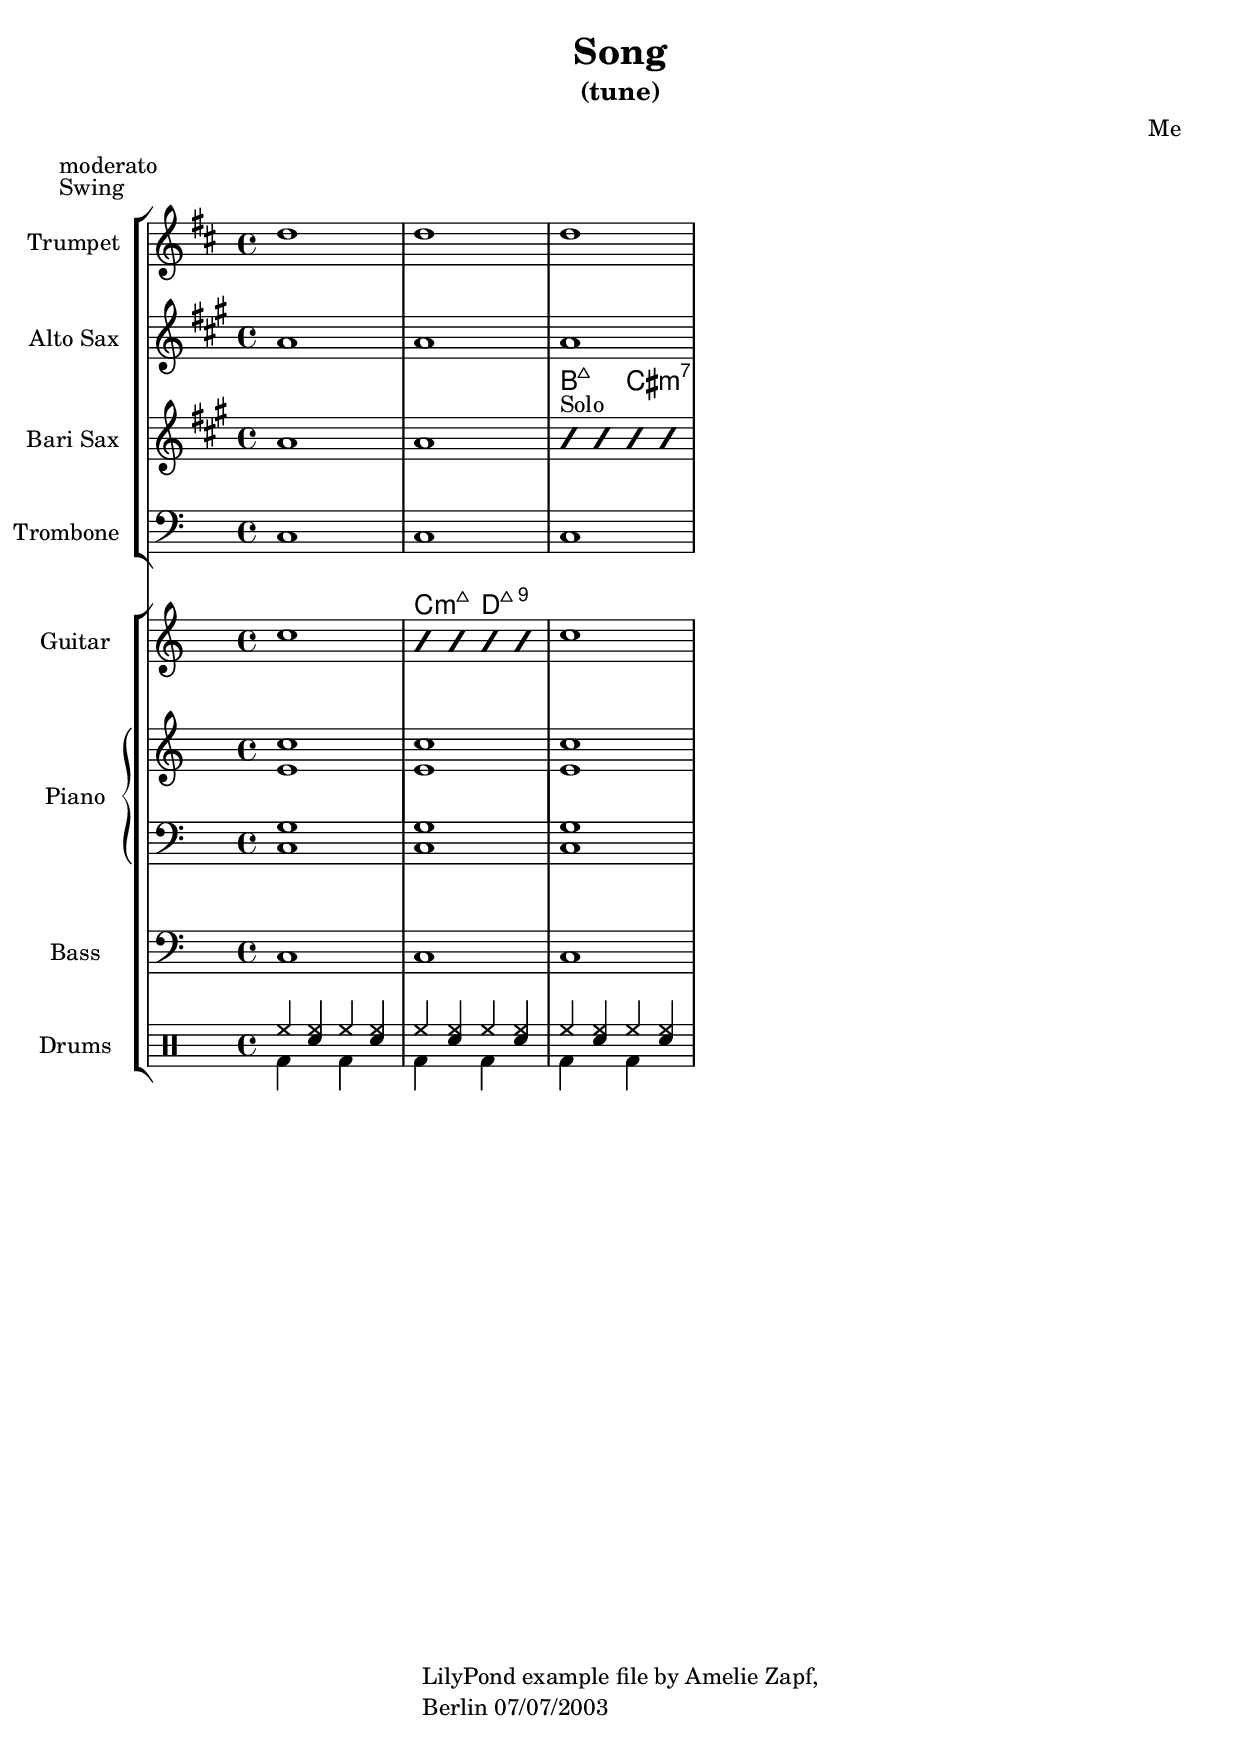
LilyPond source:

%% Do not edit this file; it is auto-generated from LSR http://lsr.dsi.unimi.it
%% This file is in the public domain.
\version "2.11.50"

\header {
  lsrtags = "keyboards, percussion, template"

  texidoc = "
This is quite an advanced template, for a jazz ensemble. Note that all
instruments are notated in @code{\\key c \\major}. This refers to the
key in concert pitch; the key will be automatically transposed if the
music is within a @code{\\transpose} section.

"
  doctitle = "Jazz combo template"
} % begin verbatim
\header {
  title = "Song"
  subtitle = "(tune)"
  composer = "Me"
  meter = "moderato"
  piece = "Swing"
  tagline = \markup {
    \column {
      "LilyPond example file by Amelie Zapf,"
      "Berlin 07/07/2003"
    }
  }
}

%#(set-global-staff-size 16)
\include "english.ly"

%%%%%%%%%%%% Some macros %%%%%%%%%%%%%%%%%%%

sl = {
  \override NoteHead #'style = #'slash
  \override Stem #'transparent = ##t
}
nsl = {
  \revert NoteHead #'style
  \revert Stem #'transparent
}
crOn = \override NoteHead #'style = #'cross
crOff = \revert NoteHead #'style

%% insert chord name style stuff here.

jazzChords = { }

%%%%%%%%%%%% Keys'n'thangs %%%%%%%%%%%%%%%%%

global = { \time 4/4 }

Key = { \key c \major }

% ############ Horns ############

% ------ Trumpet ------
trpt = \transpose c d \relative c'' {
  \Key
  c1 | c | c |
}
trpHarmony = \transpose c' d {
  \jazzChords
}
trumpet = {
  \global
  \set Staff.instrumentName = #"Trumpet"
  \clef treble
  <<
    \trpt
  >>
}

% ------ Alto Saxophone ------
alto = \transpose c a \relative c' {
  \Key
  c1 | c | c |
}
altoHarmony = \transpose c' a {
  \jazzChords
}
altoSax = {
  \global
  \set Staff.instrumentName = #"Alto Sax"
  \clef treble
  <<
    \alto
  >>
}

% ------ Baritone Saxophone ------
bari = \transpose c a' \relative c {
  \Key
  c1
  c1
  \sl
  d4^"Solo" d d d
  \nsl
}
bariHarmony = \transpose c' a \chordmode {
  \jazzChords s1 s d2:maj e:m7
}
bariSax = {
  \global
  \set Staff.instrumentName = #"Bari Sax"
  \clef treble
  <<
    \bari
  >>
}

% ------ Trombone ------
tbone = \relative c {
  \Key
  c1 | c | c
}
tboneHarmony = \chordmode {
  \jazzChords
}
trombone = {
  \global
  \set Staff.instrumentName = #"Trombone"
  \clef bass
  <<
    \tbone
  >>
}

% ############ Rhythm Section #############

% ------ Guitar ------
gtr = \relative c'' {
  \Key
  c1
  \sl
  b4 b b b
  \nsl
  c1
}
gtrHarmony = \chordmode {
  \jazzChords
  s1 c2:min7+ d2:maj9
}
guitar = {
  \global
  \set Staff.instrumentName = #"Guitar"
  \clef treble
  <<
    \gtr
  >>
}

%% ------ Piano ------
rhUpper = \relative c'' {
  \voiceOne
  \Key
  c1 | c | c
}
rhLower = \relative c' {
  \voiceTwo
  \Key
  e1 | e | e
}

lhUpper = \relative c' {
  \voiceOne
  \Key
  g1 | g | g
}
lhLower = \relative c {
  \voiceTwo
  \Key
  c1 | c | c
}

PianoRH = {
  \clef treble
  \global
  \set Staff.midiInstrument = #"acoustic grand"
  <<
    \new Voice = "one" \rhUpper
    \new Voice = "two" \rhLower
  >>
}
PianoLH = {
  \clef bass
  \global
  \set Staff.midiInstrument = "acoustic grand"
  <<
    \new Voice = "one" \lhUpper
    \new Voice = "two" \lhLower
  >>
}

piano = {
  <<
    \set PianoStaff.instrumentName = #"Piano"
    \new Staff = "upper" \PianoRH
    \new Staff = "lower" \PianoLH
  >>
}

% ------ Bass Guitar ------
Bass = \relative c {
  \Key
  c1 | c | c
}
bass = {
  \global
  \set Staff.instrumentName = #"Bass"
  \clef bass
  <<
    \Bass
  >>
}

% ------ Drums ------
up = \drummode {
  \voiceOne
  hh4 <hh sn> hh <hh sn>
  hh4 <hh sn> hh <hh sn>
  hh4 <hh sn> hh <hh sn>
}
down = \drummode {
  \voiceTwo
  bd4 s bd s
  bd4 s bd s
  bd4 s bd s
}

drumContents = {
  \global
  <<
    \set DrumStaff.instrumentName = #"Drums"
    \new DrumVoice \up
    \new DrumVoice \down
  >>
}

%%%%%%%%% It All Goes Together Here %%%%%%%%%%%%%%%%%%%%%%

\score {
  <<
    \new StaffGroup = "horns" <<
      \new Staff = "trumpet" \trumpet
      \new Staff = "altosax" \altoSax
      \new ChordNames = "barichords" \bariHarmony
      \new Staff = "barisax" \bariSax
      \new Staff = "trombone" \trombone
    >>
    
    \new StaffGroup = "rhythm" <<
      \new ChordNames = "chords" \gtrHarmony
      \new Staff = "guitar" \guitar
      \new PianoStaff = "piano" \piano
      \new Staff = "bass" \bass
      \new DrumStaff \drumContents
    >>
  >>
  
  \layout {
    \context { \RemoveEmptyStaffContext }
    \context {
      \Score
      \override BarNumber #'padding = #3
      \override RehearsalMark #'padding = #2
      skipBars = ##t
    }
  }
  
  \midi { }
}
